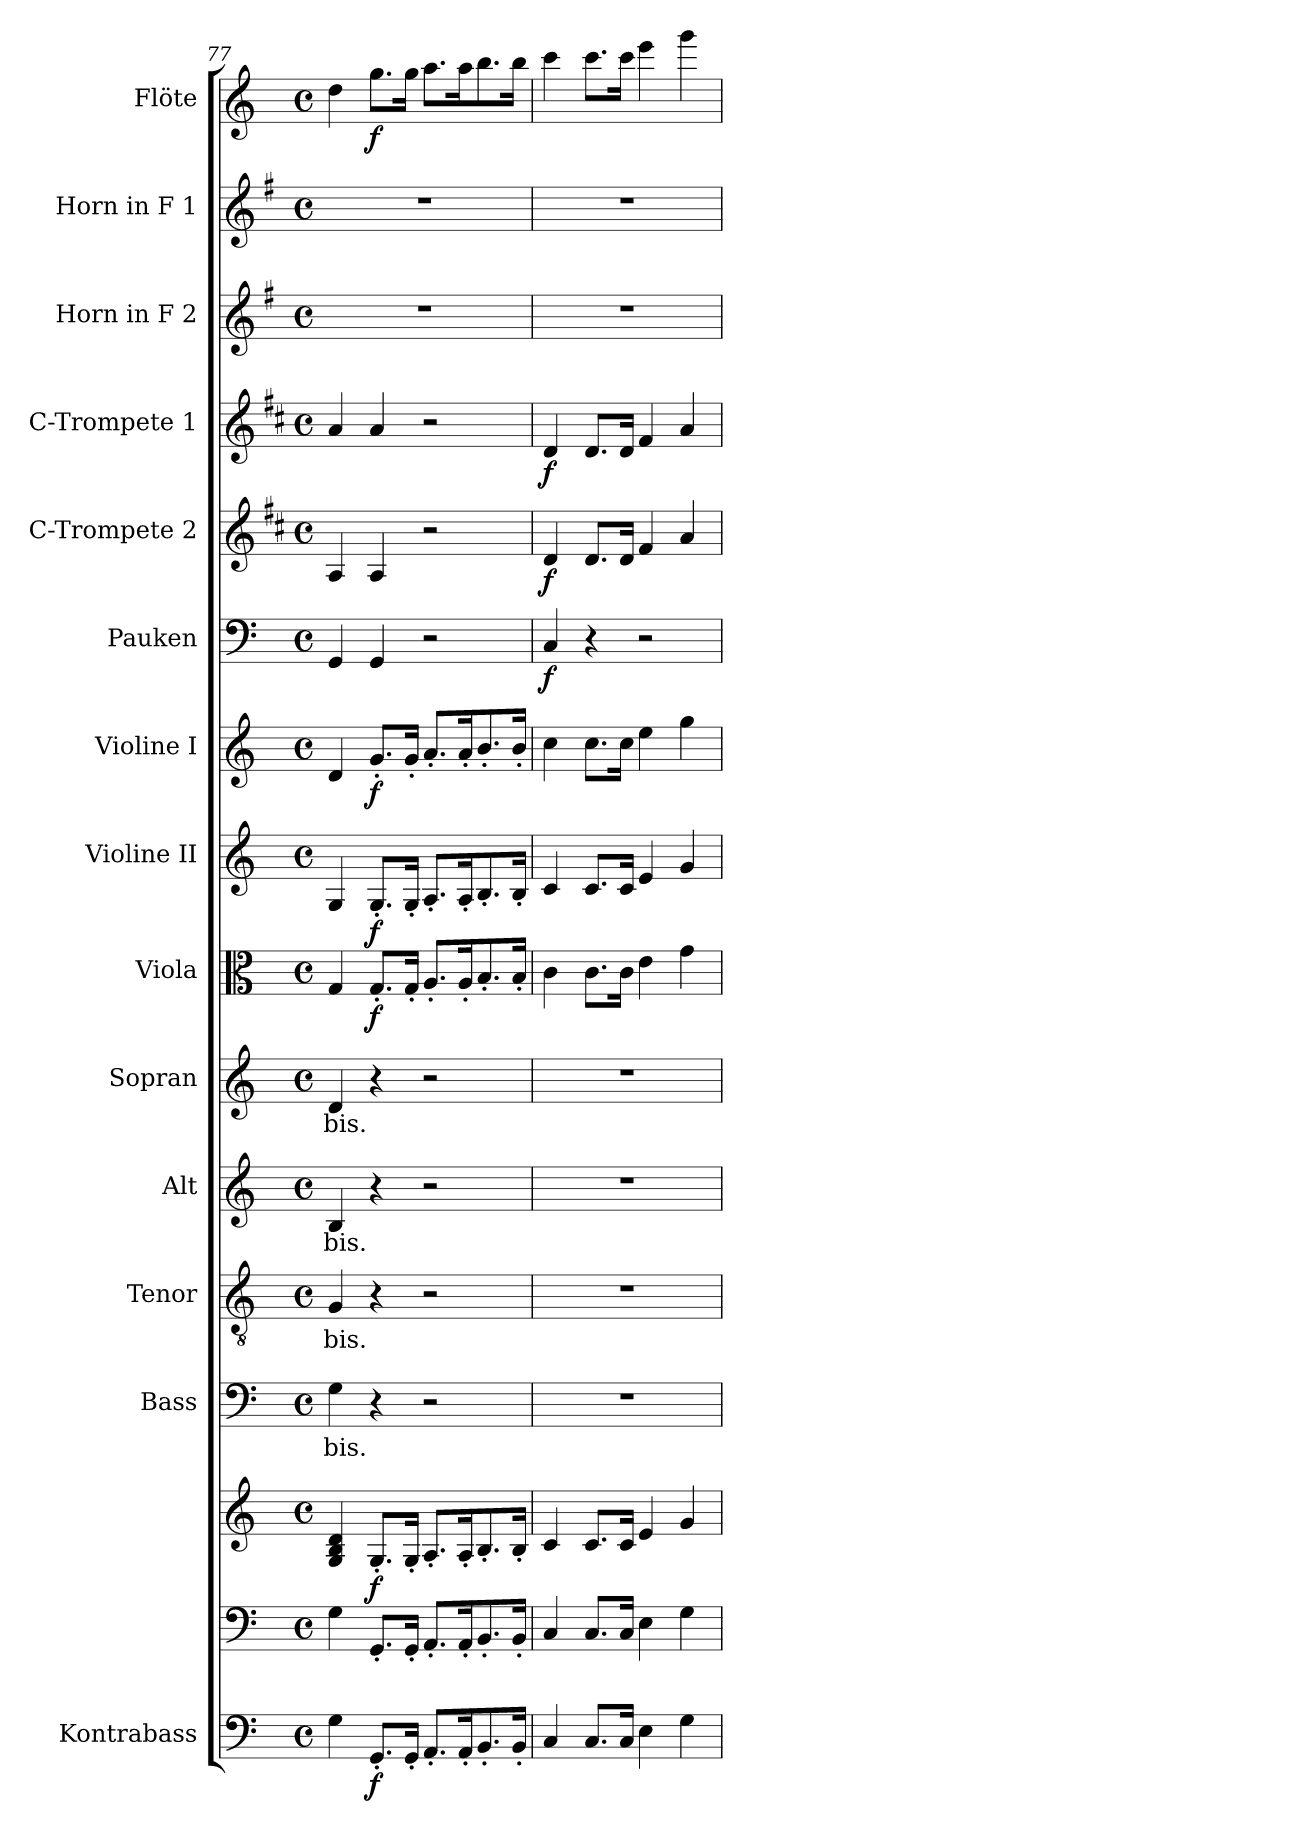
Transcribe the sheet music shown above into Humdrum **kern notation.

**kern	**dynam	**kern	**kern	**dynam	**kern	**text	**kern	**text	**kern	**text	**kern	**text	**kern	**dynam	**kern	**dynam	**kern	**dynam	**kern	**dynam	**kern	**dynam	**kern	**dynam	**kern	**kern	**kern	**dynam
*part15	*part15	*part14	*part14	*part14	*part13	*part13	*part12	*part12	*part11	*part11	*part10	*part10	*part9	*part9	*part8	*part8	*part7	*part7	*part6	*part6	*part5	*part5	*part4	*part4	*part3	*part2	*part1	*part1
*staff16	*staff16	*staff15	*staff14	*staff14/15	*staff13	*staff13	*staff12	*staff12	*staff11	*staff11	*staff10	*staff10	*staff9	*staff9	*staff8	*staff8	*staff7	*staff7	*staff6	*staff6	*staff5	*staff5	*staff4	*staff4	*staff3	*staff2	*staff1	*staff1
*I"Kontrabass	*	*	*	*	*I"Bass	*	*I"Tenor	*	*I"Alt	*	*I"Sopran	*	*I"Viola	*	*I"Violine II	*	*I"Violine I	*	*I"Pauken	*	*I"C-Trompete 2	*	*I"C-Trompete 1	*	*I"Horn in F 2	*I"Horn in F 1	*I"Flöte	*
*I'Kb.	*	*	*	*	*I'B.	*	*I'T.	*	*I'A.	*	*I'S.	*	*I'Vla.	*	*I'Vl. II	*	*I'Vl. I	*	*I'Pk.	*	*I'C Trp. 2	*	*I'C Trp. 1	*	*	*	*I'Fl.	*
*clefF4	*	*clefF4	*clefG2	*	*clefF4	*	*clefGv2	*	*clefG2	*	*clefG2	*	*clefC3	*	*clefG2	*	*clefG2	*	*clefF4	*	*clefG2	*	*clefG2	*	*clefG2	*clefG2	*clefG2	*
*ITrd7c12	*	*	*	*	*	*	*	*	*	*	*	*	*	*	*	*	*	*	*	*	*ITrd1c2	*	*ITrd1c2	*	*ITrd4c7	*ITrd4c7	*	*
*k[]	*	*k[]	*k[]	*	*k[]	*	*k[]	*	*k[]	*	*k[]	*	*k[]	*	*k[]	*	*k[]	*	*k[]	*	*k[]	*	*k[]	*	*k[]	*k[]	*k[]	*
*C:	*	*C:	*C:	*	*C:	*	*C:	*	*C:	*	*C:	*	*C:	*	*C:	*	*C:	*	*C:	*	*C:	*	*C:	*	*C:	*C:	*C:	*
*M4/4	*	*M4/4	*M4/4	*	*M4/4	*	*M4/4	*	*M4/4	*	*M4/4	*	*M4/4	*	*M4/4	*	*M4/4	*	*M4/4	*	*M4/4	*	*M4/4	*	*M4/4	*M4/4	*M4/4	*
*met(c)	*	*met(c)	*met(c)	*	*met(c)	*	*met(c)	*	*met(c)	*	*met(c)	*	*met(c)	*	*met(c)	*	*met(c)	*	*met(c)	*	*met(c)	*	*met(c)	*	*met(c)	*met(c)	*met(c)	*
=77	=77	=77	=77	=77	=77	=77	=77	=77	=77	=77	=77	=77	=77	=77	=77	=77	=77	=77	=77	=77	=77	=77	=77	=77	=77	=77	=77	=77
!	!	!	!	!	!	!LO:LY:b	!	!LO:LY:b	!	!LO:LY:b	!	!LO:LY:b	!	!	!	!	!	!	!	!	!	!	!	!	!	!	!	!
4GG\	.	4G\	4G/ 4B/ 4d/	.	4G\	-bis.	4G/	-bis.	4B/	-bis.	4d/	-bis.	4G/	.	4G/	.	4d/	.	4GG/	.	4G/	.	4g/	.	1r	1r	4dd\	.
!	!LO:DY:b	!	!	!LO:DY:b	!	!	!	!	!	!	!	!	!	!LO:DY:b	!	!LO:DY:b	!	!LO:DY:b	!	!	!	!	!	!	!	!	!	!LO:DY:b
8.GGG'</L	f	8.GG'</L	8.G'</L	f	4r	.	4r	.	4r	.	4r	.	8.G'</L	f	8.G'</L	f	8.g'</L	f	4GG/	.	4G/	.	4g/	.	.	.	8.gg\L	f
16GGG'</Jk	.	16GG'</Jk	16G'</Jk	.	.	.	.	.	.	.	.	.	16G'</Jk	.	16G'</Jk	.	16g'</Jk	.	.	.	.	.	.	.	.	.	16gg\Jk	.
8.AAA'</L	.	8.AA'</L	8.A'</L	.	2r	.	2r	.	2r	.	2r	.	8.A'</L	.	8.A'</L	.	8.a'</L	.	2r	.	2r	.	2r	.	.	.	8.aa\L	.
16AAA'</k	.	16AA'</k	16A'</k	.	.	.	.	.	.	.	.	.	16A'</k	.	16A'</k	.	16a'</k	.	.	.	.	.	.	.	.	.	16aa\k	.
8.BBB'</	.	8.BB'</	8.B'</	.	.	.	.	.	.	.	.	.	8.B'</	.	8.B'</	.	8.b'</	.	.	.	.	.	.	.	.	.	8.bb\	.
16BBB'</Jk	.	16BB'</Jk	16B'</Jk	.	.	.	.	.	.	.	.	.	16B'</Jk	.	16B'</Jk	.	16b'</Jk	.	.	.	.	.	.	.	.	.	16bb\Jk	.
=78	=78	=78	=78	=78	=78	=78	=78	=78	=78	=78	=78	=78	=78	=78	=78	=78	=78	=78	=78	=78	=78	=78	=78	=78	=78	=78	=78	=78
!	!	!	!	!	!	!	!	!	!	!	!	!	!	!	!	!	!	!	!	!LO:DY:b	!	!LO:DY:b	!	!LO:DY:b	!	!	!	!
4CC/	.	4C/	4c/	.	1r	.	1r	.	1r	.	1r	.	4c\	.	4c/	.	4cc\	.	4C/	f	4c/	f	4c/	f	1r	1r	4ccc\	.
8.CC/L	.	8.C/L	8.c/L	.	.	.	.	.	.	.	.	.	8.c\L	.	8.c/L	.	8.cc\L	.	4r	.	8.c/L	.	8.c/L	.	.	.	8.ccc\L	.
16CC/Jk	.	16C/Jk	16c/Jk	.	.	.	.	.	.	.	.	.	16c\Jk	.	16c/Jk	.	16cc\Jk	.	.	.	16c/Jk	.	16c/Jk	.	.	.	16ccc\Jk	.
4EE\	.	4E\	4e/	.	.	.	.	.	.	.	.	.	4e\	.	4e/	.	4ee\	.	2r	.	4e/	.	4e/	.	.	.	4eee\	.
4GG\	.	4G\	4g/	.	.	.	.	.	.	.	.	.	4g\	.	4g/	.	4gg\	.	.	.	4g/	.	4g/	.	.	.	4ggg\	.
=	=	=	=	=	=	=	=	=	=	=	=	=	=	=	=	=	=	=	=	=	=	=	=	=	=	=	=	=
*-	*-	*-	*-	*-	*-	*-	*-	*-	*-	*-	*-	*-	*-	*-	*-	*-	*-	*-	*-	*-	*-	*-	*-	*-	*-	*-	*-	*-
